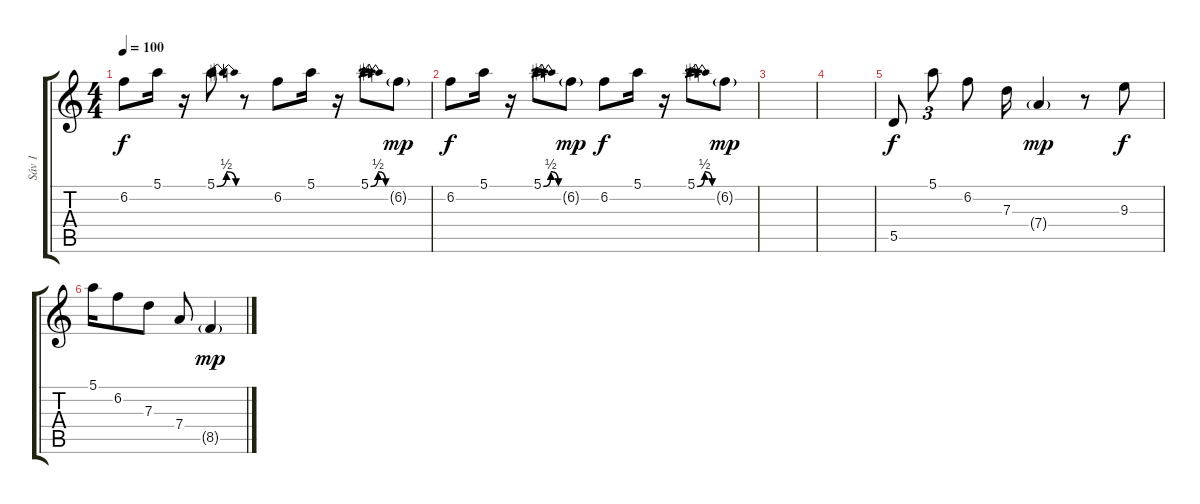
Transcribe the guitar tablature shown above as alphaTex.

\track ("Sáv 1" "Sáv 1") {instrument overdrivenguitar}
\staff {score tabs}
\tuning (E4 B3 G3 D3 A2 E2) {hide}
\ts (4 4)
\tempo 100
\clef g2
\ks c
6.2.8{dy f} 5.1.16 r.16 5.1{be (bendrelease 0 0 30 2 30 2 60 0)}.8 r.8 6.2.8 5.1.16 r.16 5.1{be (bendrelease 0 0 30 2 30 2 60 0)}.8 6.2{g}.8{dy mp} |
6.2.8{dy f} 5.1.16 r.16 5.1{be (bendrelease 0 0 30 2 30 2 60 0)}.8 6.2{g}.8{dy mp} 6.2.8{dy f} 5.1.16 r.16 5.1{be (bendrelease 0 0 30 2 30 2 60 0)}.8 6.2{g}.8{dy mp} |
|
|
5.5.8{dy f instrument electricguitarclean} 5.1.8{tu (3 2)} 6.2.8 7.3.16 7.4{g}.4{dy mp} r.8 9.3.8{dy f} |
5.1.16{instrument electricguitarclean} 6.2.8 7.3.8 7.4.8 8.5{g}.4{dy mp}
